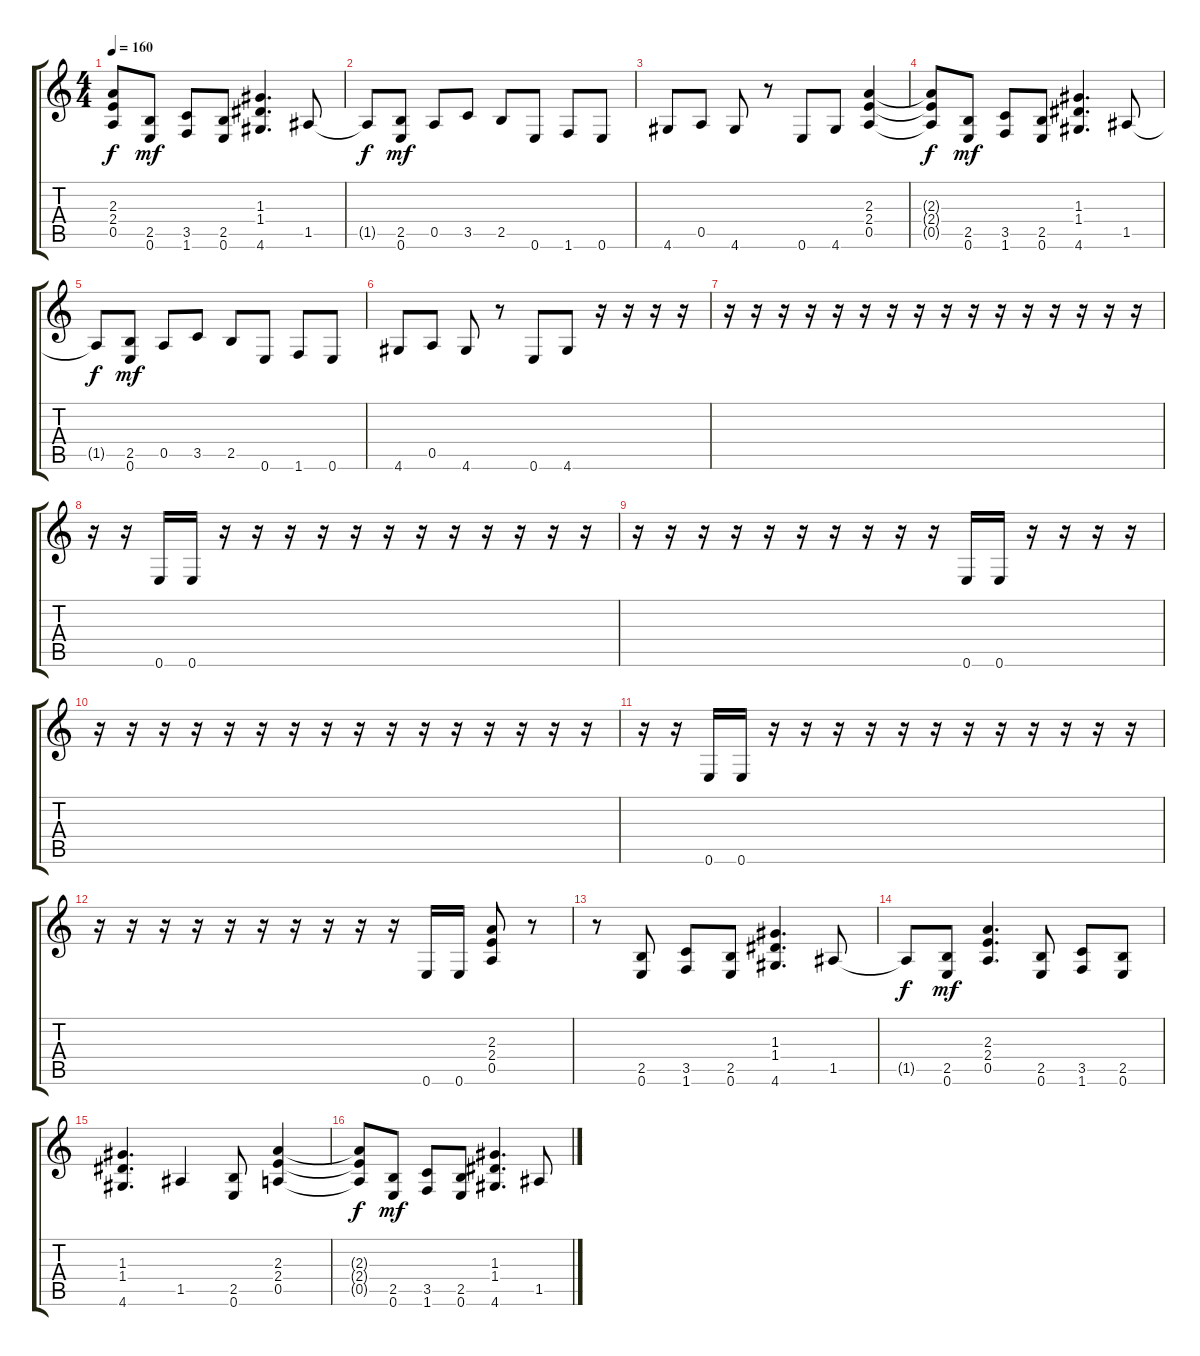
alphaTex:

\track "" {instrument distortionguitar}
\staff {score tabs}
\tuning (E4 B3 G3 D3 A2 E2) {hide}
\ts (4 4)
\tempo 160
\clef g2
\ks c
(2.3{t} 2.4{t} 0.5{t}).8{dy f} (2.5 0.6).8{dy mf} (3.5 1.6).8 (2.5 0.6).8 (1.3 1.4 4.6).4{d} 1.5.8 |
1.5{t}.8{dy f} (2.5 0.6).8{dy mf} 0.5.8 3.5.8 2.5.8 0.6.8 1.6.8 0.6.8 |
4.6.8 0.5.8 4.6.8 r.8 0.6.8 4.6.8 (2.3 2.4 0.5).4 |
(2.3{t} 2.4{t} 0.5{t}).8{dy f} (2.5 0.6).8{dy mf} (3.5 1.6).8 (2.5 0.6).8 (1.3 1.4 4.6).4{d} 1.5.8 |
1.5{t}.8{dy f} (2.5 0.6).8{dy mf} 0.5.8 3.5.8 2.5.8 0.6.8 1.6.8 0.6.8 |
4.6.8 0.5.8 4.6.8 r.8 0.6.8 4.6.8 r.16 r.16 r.16 r.16 |
r.16 r.16 r.16 r.16 r.16 r.16 r.16 r.16 r.16 r.16 r.16 r.16 r.16 r.16 r.16 r.16 |
r.16 r.16 0.6.16 0.6.16 r.16 r.16 r.16 r.16 r.16 r.16 r.16 r.16 r.16 r.16 r.16 r.16 |
r.16 r.16 r.16 r.16 r.16 r.16 r.16 r.16 r.16 r.16 0.6.16 0.6.16 r.16 r.16 r.16 r.16 |
r.16 r.16 r.16 r.16 r.16 r.16 r.16 r.16 r.16 r.16 r.16 r.16 r.16 r.16 r.16 r.16 |
r.16 r.16 0.6.16 0.6.16 r.16 r.16 r.16 r.16 r.16 r.16 r.16 r.16 r.16 r.16 r.16 r.16 |
r.16 r.16 r.16 r.16 r.16 r.16 r.16 r.16 r.16 r.16 0.6.16 0.6.16 (2.3 2.4 0.5).8 r.8 |
r.8 (2.5 0.6).8 (3.5 1.6).8 (2.5 0.6).8 (1.3 1.4 4.6).4{d} 1.5.8 |
1.5{t}.8{dy f} (2.5 0.6).8{dy mf} (2.3 2.4 0.5).4{d} (2.5 0.6).8 (3.5 1.6).8 (2.5 0.6).8 |
(1.3 1.4 4.6).4{d} 1.5.4 (2.5 0.6).8 (2.3 2.4 0.5).4 |
(2.3{t} 2.4{t} 0.5{t}).8{dy f} (2.5 0.6).8{dy mf} (3.5 1.6).8 (2.5 0.6).8 (1.3 1.4 4.6).4{d} 1.5.8
